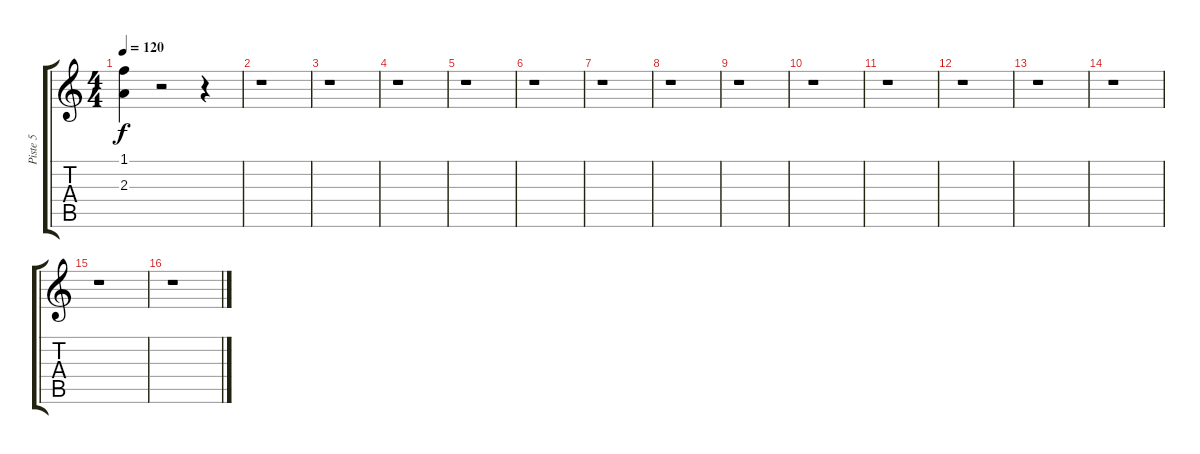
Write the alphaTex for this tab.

\track ("Piste 5" "Piste 5") {instrument electricguitarmuted}
\staff {score tabs}
\tuning (E4 B3 G3 D3 A2 E2) {hide}
\ts (4 4)
\tempo 120
\clef g2
\ks c
(1.1{t} 2.3{t}).4{dy f} r.2 r.4 |
r.1 |
r.1 |
r.1 |
r.1 |
r.1 |
r.1 |
r.1 |
r.1 |
r.1 |
r.1 |
r.1 |
r.1 |
r.1 |
r.1 |
r.1
